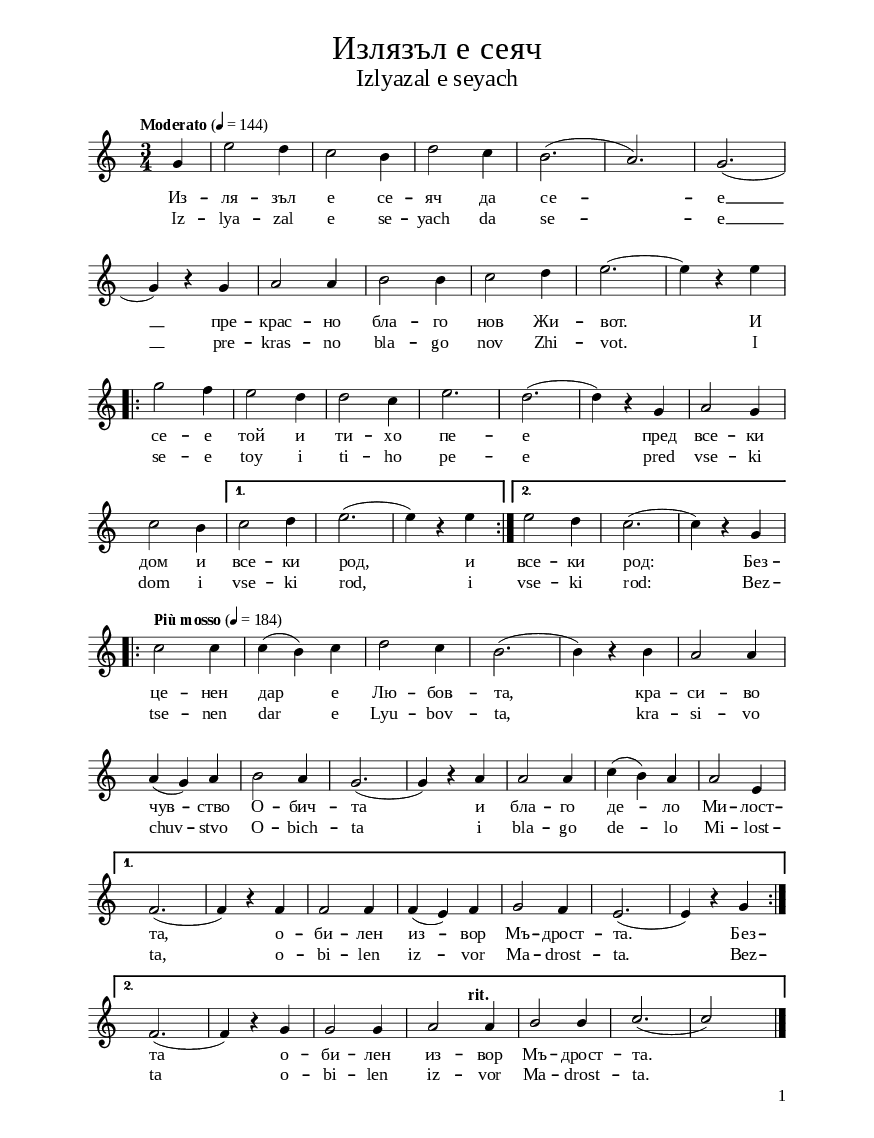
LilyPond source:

\version "2.24.0"

% include paper part and global functions
\include "include/globals.ily"

"rightBraces018" = \markup {
  \column {
    % repeat braces
    \translate #'(0 . -5.6 )
    \right-brace #18

    \translate #'(0 . -12.4 )
    \right-brace #18

    \translate #'(0 . -13 )
    \right-brace #45



  }
  \column {
    % repeat numbers
    \translate #'(0 . -6.2 )
    2

    \translate #'(0 . -14.2 )
    2

    \translate #'(0 . -14.5 )
    2


  }
}

\bookpart {
  \label #'ref018
  \tocItem \markup "Излязъл е сеяч – Izlyazal e seyach"
  \include "include/bookpart-paper.ily"
  \score {
    \include "include/score-layout.ily"

    \new Voice \absolute  {
      \clef treble
      \key c \major
      \time 3/4
      \tempoFunc "Moderato" 4 "144"

      \partial 4 g'4| e''2 d''4| c''2 b'4|d''2 c''4| b'2. (|a'2.) g'2. (| \break

      g'4 ) r4 g'4 | a'2 a'4 | b'2 b'4 | c''2 d''4 | e''2.~ e''4 r4 e'' | \break

      \repeat volta 2 {
        g''2 f''4 | e''2 d''4 | d''2 c''4 | e''2.| d''2. ( |d''4) r4 g'4| a'2 g'4| \break

        c''2 b'4 |
      }
      \alternative {
        {  c''2 d''4| e''2. (| e''4 ) r4  e''4| }
        { e''2 d''4 | c''2. (| c''4 )  r4 g'4  | \bar "||" \break }
      }

      \repeat volta 2 {
        \tempoFunc "Più mosso" 4 "184"
        \bar ".|:-|" c''2 c''4 | c''4 ( b'4 ) c''4 | d''2 c''4 | b'2. (| b'4 ) r4 b'4 | a'2 a'4 | \break
        a'4 ( g'4 ) a'4 | b'2 a'4 | g'2. ( | g'4 ) r4 a'4 | a'2 a'4 | c''4 ( b'4) a'4 | a'2 e'4 |  \break
      }
      \alternative {
        {  f'2. (|  f'4 )  r4 f'4 | f'2 f'4 | f'4 ( e'4 ) f'4 | g'2 f'4 |e'2. (| e'4 ) r4 g'4   \break }
        {
          f'2. (|  f'4 ) r4 g'4 | g'2 g'4 | a'2
          \override Score.RehearsalMark.outside-staff-priority = #599
          \mark\markup\normalsize\bold { "rit." } % places rit. below alternative bracket
          a'4 | \stemUp b'2 b'4 | c''2. ( | c''2 s4) | \bar "|." \pageBreak
        }
      }
    }

    \addlyrics {
      Из -- ля -- зъл е се -- яч да се -- е __
      пре -- крас -- но бла -- го нов Жи -- вот. И
      се -- е той и ти -- хо пе -- е пред все -- ки
      дом и все -- ки род, и все -- ки род: Без --
      це -- нен дар е Лю -- бов -- та, кра --  си -- во
      чув -- ство О -- бич -- та и бла -- го де -- ло Ми -- лост --
      та, о -- би -- лен из -- вор Мъ -- дрост -- та. Без --
      та о -- би -- лен из -- вор Мъ -- дрост -- та.
    }

    \addlyrics {
      Iz -- lya -- zal e se -- yach da se -- e __
      pre -- kras -- no bla -- go nov Zhi -- vot. I
      se -- e toy i ti -- ho pe -- e pred vse -- ki
      dom i vse -- ki rod, i vse -- ki rod: Bez --
      tse -- nen dar e Lyu -- bov -- ta, kra --  si -- vo
      chuv -- stvo O -- bich -- ta i bla -- go de -- lo Mi -- lost --
      ta, o -- bi -- len iz -- vor Ma -- drost -- ta. Bez --
      ta o -- bi -- len iz -- vor Ma -- drost -- ta.
    }


    \header {
      title = \titleFunc "Излязъл е сеяч" "Izlyazal e seyach"
    }

    \midi{}

  } % score


  \markup \fontsize #bgCoupletFontSize {
    \hspace #1
    \override #`(baseline-skip . ,bgCoupletBaselineSkip) % affects space between column lines
    \column {

      \line { 2. И който чуе, в миг потръпва }
      \line {   "   " от тоя благ и мил напев; }
      \line {   "   " и просиява, и възкръсва, }
      \line {   "   " и благославя тоз посев. }
      \line { " " }
      \line { "   " \italic {Припев: } }
      \line {  "   " Безценен дар е Любовта, }
      \line { "   " красиво чувство – Обичта }
      \line { "   " и благо дело – Милостта, }
      \line {  "   " обилен извор – Мъдростта.}

      \line { " " }
      \line { "   " \italic {Припев ...} }

      \line { " " }
      \line { 3. Любов Вселената облива, }
      \line {   "   " от обич грее всяка твар; }
      \line {   "   " живот в живота се прелива, }
      \line {   "   " тук няма вече млад и стар. }
      \line { " " }
      \line { "   " \italic {Припев ...} }
    }
    \"rightBraces018"

    \hspace #7
    \override #`(baseline-skip . ,bgCoupletBaselineSkip)
    \column {

      \line { 2. I koyto chue, v mig potrapva }
      \line {   "   " ot toya blag i mil napev; }
      \line {   "   " i prosiyava, i vazkrasva, }
      \line {   "   " i blagoslavya toz posev. }
      \line { " " }
      \line { "   " \italic {Refrain: } }
      \line {  "   " Beztsenen dar e Lyubovta, }
      \line { "   " krasivo chuvstvo – Obichta }
      \line { "   " i blago delo – Milostta, }
      \line {  "   " obilen izvor – Madrostta.}

      \line { " " }
      \line { "   " \italic {Refrain ...} }

      \line { " " }
      \line { 3. Lyubov Vselenata obliva, }
      \line {   "   " ot obich gree vsyaka tvar; }
      \line {   "   " zhivot v zhivota se preliva, }
      \line {   "   " tuk nyama veche mlad i star. }
      \line { " " }
      \line { "   " \italic {Refrain ...} }
    }
    \"rightBraces018"

  }

  \markup \empty-one

  % include foreign translation(s) of the song
  \version "2.24.0"

\markup \fill-line { \fontsize #deTitleFontSize "Der Sämann ist hinausgegangen" }
\markup \null
\markup \null
\markup \fontsize #deCoupletFontSize {
    \hspace #10
    \override #`(baseline-skip . ,deCoupletBaselineSkip)
    \column {
     
      \line { 1. Der Sämann ist hinausgegangen, }
      \line {   "   " um das wunderbare Gute zu säen: das neue Leben! }  
      \line {   "   " Und er sät und singt leise }
      \line {   "   " vor jedem Haus und jeder Familie: } 
      \line { " " }
      \line { "   " \italic { Refrain :}  }
      \line { " " }
      \line {  "  " Eine unschätzbare Gabe ist die Liebe (ljubovta), }
      \line {   "   "ein schönes Gefühl die Liebe (obitschta), }  
      \line {   "   " und ein gutes Werk die Barmherzigkeit, }
      \line {   "   " eine ergiebige Quelle die Weisheit. } 
      \line { " " }
      \line { 2. Und wer sie hört, }
      \line {   "   "erschauert vor dieser guten, liebevollen Melodie;  }  
      \line {   "   " und erstrahlt und aufersteht }
      \line {   "   " und segnet diese Saat. } 
      \line { " " }
      \line { "   " \italic { Refrain } ... }
      \line { " " }
      \line { 3. Die Liebe strömt in das Universum aus, }
      \line {   "   " aus Liebe strahlt jedes Wesen, }  
      \line {   "   " das Leben quillt in das Leben über; }
      \line {   "   " hier gibt es weder Jung noch Alt mehr. } 
      \line { " " }
      \line { "   " \italic { Refrain } ... }
      \line { " " }
      \line { 4. O, diese Strahlen kommen von Gott, }
      \line {   "   " sie erfüllen unsere Herzen }  
      \line {   "   " und flüstern uns süß zu, wie Er ruft: }
      \line {   "   " Kommt, meine Kinder!} 
      \line { " " }
      \line { "   " \italic { Refrain } ... }
    }
}


} % bookpart
